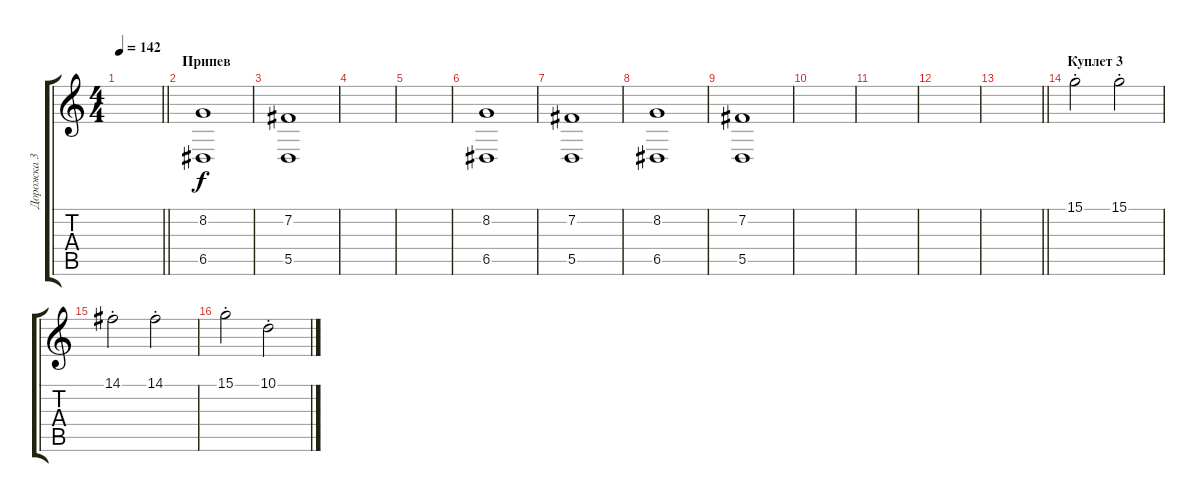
\track ("Дорожка 3" "Дорожка 3") {instrument stringensemble2}
\staff {score tabs}
\tuning (E4 B3 G3 D3 A2 E2) {hide}
\ts (4 4)
\tempo 142
\clef g2
\barLineRight lightlight
\ks c
|
\section ("" "Припев")
(8.2 6.5).1 |
(7.2 5.5).1 |
|
|
(8.2 6.5).1 |
(7.2 5.5).1 |
(8.2 6.5).1 |
(7.2 5.5).1 |
|
|
|
\barLineRight lightlight
|
\section ("" "Куплет 3")
15.1{st}.2 15.1{st}.2 |
14.1{st}.2 14.1{st}.2 |
15.1{st}.2 10.1{st}.2{volume 5}
